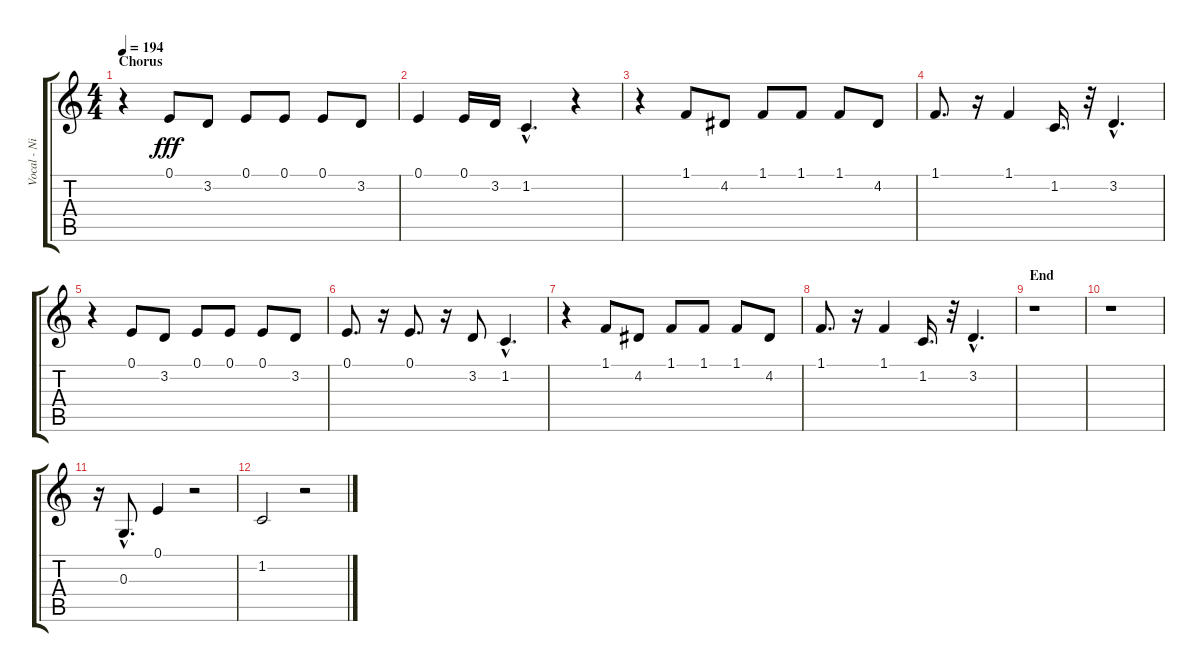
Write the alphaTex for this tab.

\track ("Vocal - Nikola" "Vocal - Ni") {instrument flute}
\staff {score tabs}
\tuning (E4 B3 G3 D3 A2 E2) {hide}
\ts (4 4)
\section ("" "Chorus")
\tempo 194
\clef g2
\ks c
r.4{dy fff} 0.1.8 3.2.8 0.1.8 0.1.8 0.1.8 3.2.8 |
0.1.4 0.1.16 3.2.16 1.2{hac}.4{d} r.4 |
r.4 1.1.8 4.2.8 1.1.8 1.1.8 1.1.8 4.2.8 |
1.1.8{d} r.16 1.1.4 1.2.16{d} r.32 3.2{hac}.4{d} |
r.4 0.1.8 3.2.8 0.1.8 0.1.8 0.1.8 3.2.8 |
0.1.8{d} r.16 0.1.8{d} r.16 3.2.8 1.2{hac}.4{d} |
r.4 1.1.8 4.2.8 1.1.8 1.1.8 1.1.8 4.2.8 |
1.1.8{d} r.16 1.1.4 1.2.16{d} r.32 3.2{hac}.4{d} |
\section ("" "End")
r.1 |
r.1 |
r.16 0.3{hac}.8{d} 0.1.4 r.2 |
1.2.2 r.2
